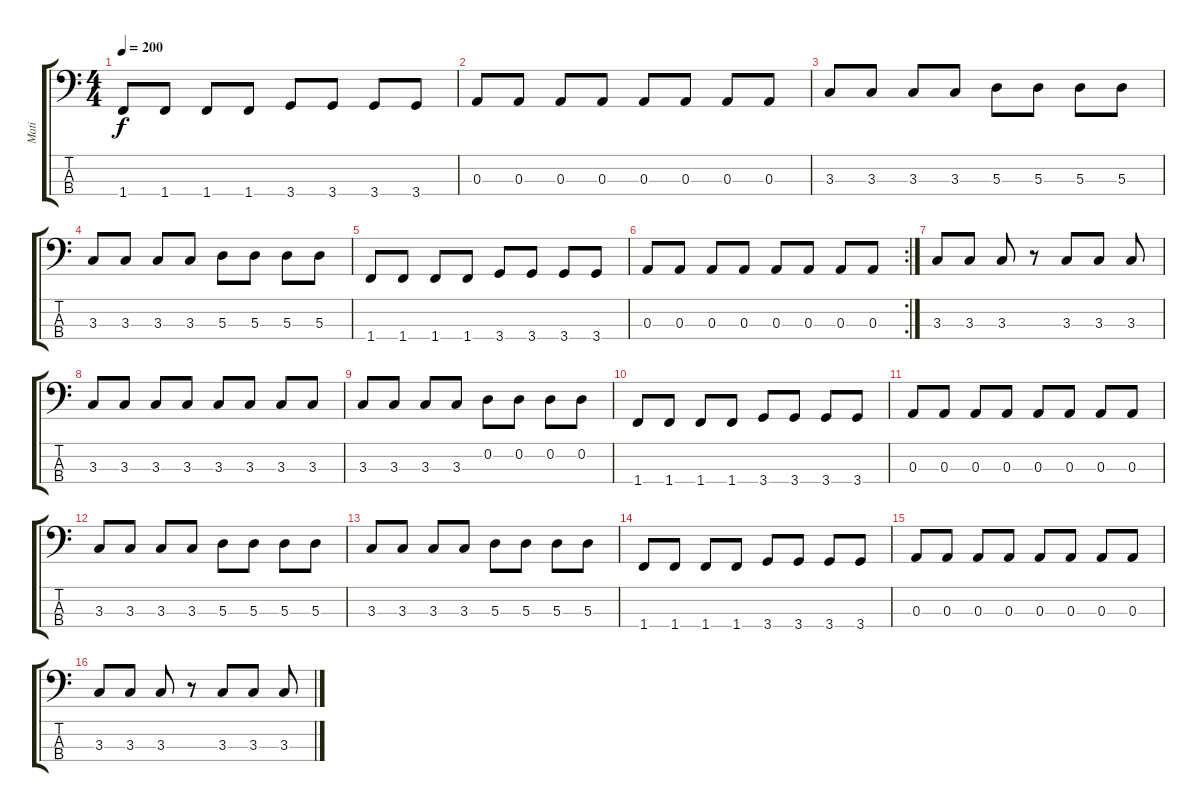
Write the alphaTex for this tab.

\track ("Mati" "Mati") {instrument electricbasspick}
\staff {score tabs}
\tuning (G2 D2 A1 E1) {hide}
\ts (4 4)
\tempo 200
\clef f4
\ks c
1.4.8{dy f} 1.4.8 1.4.8 1.4.8 3.4.8 3.4.8 3.4.8 3.4.8 |
0.3.8 0.3.8 0.3.8 0.3.8 0.3.8 0.3.8 0.3.8 0.3.8 |
3.3.8 3.3.8 3.3.8 3.3.8 5.3.8 5.3.8 5.3.8 5.3.8 |
3.3.8 3.3.8 3.3.8 3.3.8 5.3.8 5.3.8 5.3.8 5.3.8 |
1.4.8 1.4.8 1.4.8 1.4.8 3.4.8 3.4.8 3.4.8 3.4.8 |
\rc 2
0.3.8 0.3.8 0.3.8 0.3.8 0.3.8 0.3.8 0.3.8 0.3.8 |
3.3.8 3.3.8 3.3.8 r.8 3.3.8 3.3.8 3.3.8 |
3.3.8 3.3.8 3.3.8 3.3.8 3.3.8 3.3.8 3.3.8 3.3.8 |
3.3.8 3.3.8 3.3.8 3.3.8 0.2.8 0.2.8 0.2.8 0.2.8 |
1.4.8 1.4.8 1.4.8 1.4.8 3.4.8 3.4.8 3.4.8 3.4.8 |
0.3.8 0.3.8 0.3.8 0.3.8 0.3.8 0.3.8 0.3.8 0.3.8 |
3.3.8 3.3.8 3.3.8 3.3.8 5.3.8 5.3.8 5.3.8 5.3.8 |
3.3.8 3.3.8 3.3.8 3.3.8 5.3.8 5.3.8 5.3.8 5.3.8 |
1.4.8 1.4.8 1.4.8 1.4.8 3.4.8 3.4.8 3.4.8 3.4.8 |
0.3.8 0.3.8 0.3.8 0.3.8 0.3.8 0.3.8 0.3.8 0.3.8 |
3.3.8 3.3.8 3.3.8 r.8 3.3.8 3.3.8 3.3.8
